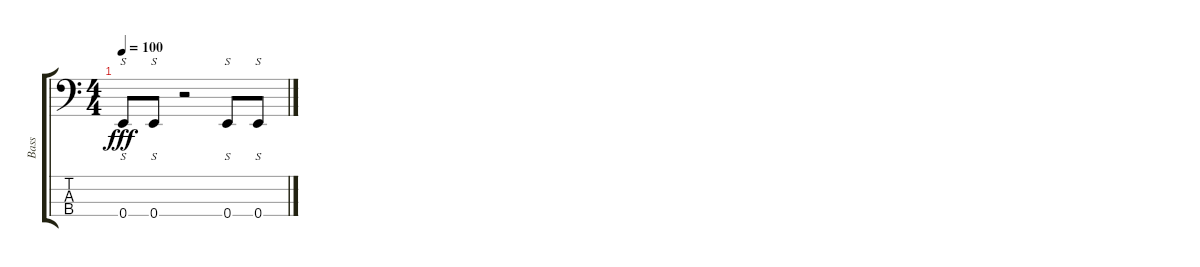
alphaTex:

\track ("Bass" "Bass") {instrument electricbassfinger}
\staff {score tabs}
\tuning (G2 D2 A1 E1) {hide}
\ts (4 4)
\tempo 100
\clef f4
\ks c
0.4.8{s dy fff} 0.4.8{s} r.2 0.4.8{s} 0.4.8{s}
